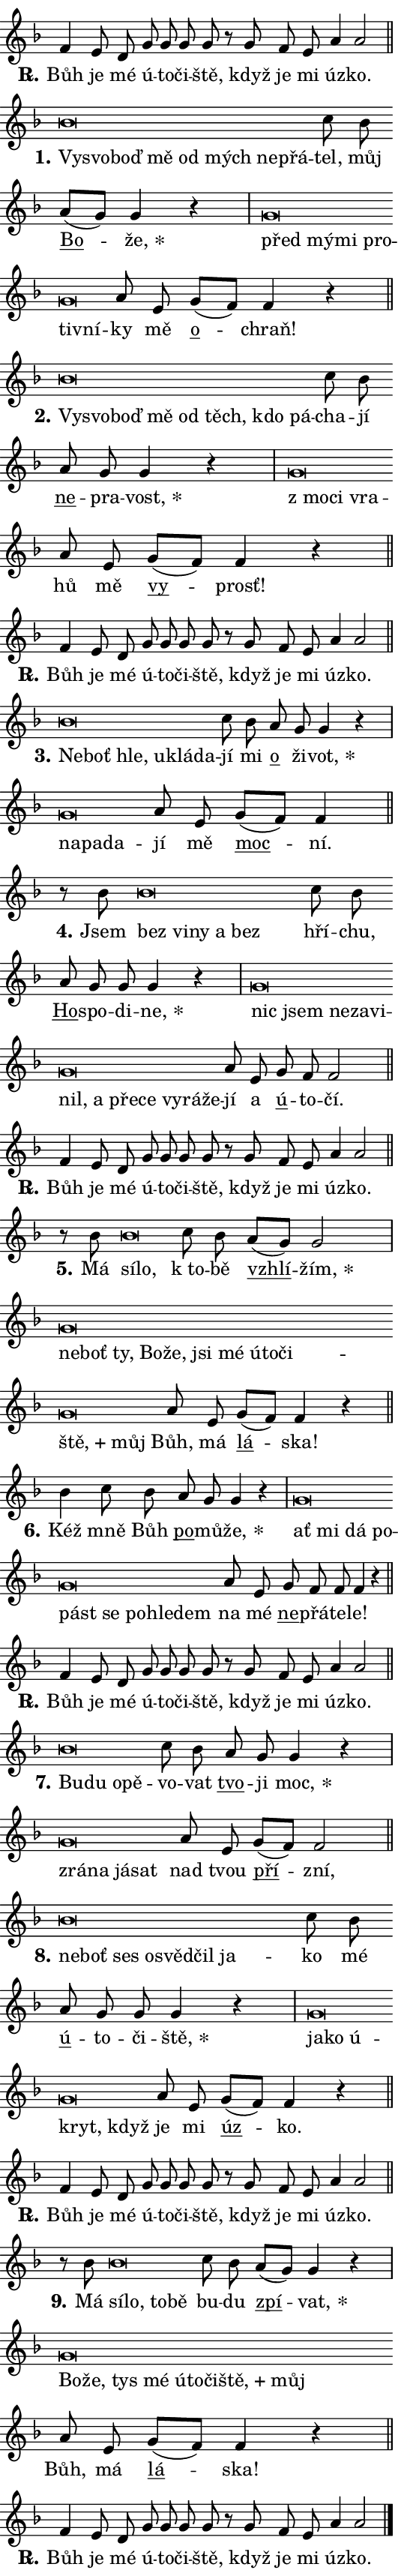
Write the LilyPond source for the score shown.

\version "2.24.0"
\header { tagline = "" }
\paper {
  indent = 0\cm
  top-margin = 0\cm
  right-margin = 0.13\cm % to fit lyric hyphens
  bottom-margin = 0\cm
  left-margin = 0\cm
  paper-width = 9\cm
  page-breaking = #ly:one-page-breaking
  system-system-spacing.basic-distance = #11
  score-system-spacing.basic-distance = #11
  ragged-last = ##f
}


%% Author: Thomas Morley
%% https://lists.gnu.org/archive/html/lilypond-user/2020-05/msg00002.html
#(define (line-position grob)
"Returns position of @var[grob} in current system:
   @code{'start}, if at first time-step
   @code{'end}, if at last time-step
   @code{'middle} otherwise
"
  (let* ((col (ly:item-get-column grob))
         (ln (ly:grob-object col 'left-neighbor))
         (rn (ly:grob-object col 'right-neighbor))
         (col-to-check-left (if (ly:grob? ln) ln col))
         (col-to-check-right (if (ly:grob? rn) rn col))
         (break-dir-left
           (and
             (ly:grob-property col-to-check-left 'non-musical #f)
             (ly:item-break-dir col-to-check-left)))
         (break-dir-right
           (and
             (ly:grob-property col-to-check-right 'non-musical #f)
             (ly:item-break-dir col-to-check-right))))
        (cond ((eqv? 1 break-dir-left) 'start)
              ((eqv? -1 break-dir-right) 'end)
              (else 'middle))))

#(define (tranparent-at-line-position vctor)
  (lambda (grob)
  "Relying on @code{line-position} select the relevant enry from @var{vctor}.
Used to determine transparency,"
    (case (line-position grob)
      ((end) (not (vector-ref vctor 0)))
      ((middle) (not (vector-ref vctor 1)))
      ((start) (not (vector-ref vctor 2))))))

noteHeadBreakVisibility =
#(define-music-function (break-visibility)(vector?)
"Makes @code{NoteHead}s transparent relying on @var{break-visibility}"
#{
  \override NoteHead.transparent =
    #(tranparent-at-line-position break-visibility)
#})

#(define delete-ledgers-for-transparent-note-heads
  (lambda (grob)
    "Reads whether a @code{NoteHead} is transparent.
If so this @code{NoteHead} is removed from @code{'note-heads} from
@var{grob}, which is supposed to be @code{LedgerLineSpanner}.
As a result ledgers are not printed for this @code{NoteHead}"
    (let* ((nhds-array (ly:grob-object grob 'note-heads))
           (nhds-list
             (if (ly:grob-array? nhds-array)
                 (ly:grob-array->list nhds-array)
                 '()))
           ;; Relies on the transparent-property being done before
           ;; Staff.LedgerLineSpanner.after-line-breaking is executed.
           ;; This is fragile ...
           (to-keep
             (remove
               (lambda (nhd)
                 (ly:grob-property nhd 'transparent #f))
               nhds-list)))
      ;; TODO find a better method to iterate over grob-arrays, similiar
      ;; to filter/remove etc for lists
      ;; For now rebuilt from scratch
      (set! (ly:grob-object grob 'note-heads)  '())
      (for-each
        (lambda (nhd)
          (ly:pointer-group-interface::add-grob grob 'note-heads nhd))
        to-keep))))

squashNotes = {
  \override NoteHead.X-extent = #'(-0.2 . 0.2)
  \override NoteHead.Y-extent = #'(-0.75 . 0)
  \override NoteHead.stencil =
    #(lambda (grob)
       (let ((pos (ly:grob-property grob 'staff-position)))
         (begin
           (if (< pos -7) (display "ERROR: Lower brevis then expected\n") (display ""))
           (if (<= pos -6) ly:text-interface::print ly:note-head::print))))
}
unSquashNotes = {
  \revert NoteHead.X-extent
  \revert NoteHead.Y-extent
  \revert NoteHead.stencil
}

hideNotes = \noteHeadBreakVisibility #begin-of-line-visible
unHideNotes = \noteHeadBreakVisibility #all-visible

% work-around for resetting accidentals
% https://lilypond.org/doc/v2.23/Documentation/notation/displaying-rhythms#unmetered-music
cadenzaMeasure = {
  \cadenzaOff
  \partial 1024 s1024
  \cadenzaOn
}

#(define-markup-command (accent layout props text) (markup?)
  "Underline accented syllable"
  (interpret-markup layout props
    #{\markup \override #'(offset . 4.3) \underline { #text }#}))

responsum = \markup \concat {
  "R" \hspace #-1.05 \path #0.1 #'((moveto 0 0.07) (lineto 0.9 0.8)) \hspace #0.05 "."
}

spaceSize = #0.6828661417322834 % exact space size for TeX Gyre Schola

\layout {
  \context {
    \Staff
    \remove "Time_signature_engraver"
    \override LedgerLineSpanner.after-line-breaking = #delete-ledgers-for-transparent-note-heads
  }
  \context {
    \Lyrics {
      \override LyricSpace.minimum-distance = \spaceSize
      \override LyricText.font-name = #"TeX Gyre Schola"
      \override LyricText.font-size = 1
      \override StanzaNumber.font-name = #"TeX Gyre Schola Bold"
      \override StanzaNumber.font-size = 1
    }
  }
  \context {
    \Score 
    \override NoteHead.text =
      #(lambda (grob) 
        (let ((pos (ly:grob-property grob 'staff-position)))
          #{\markup {
            \combine
              \halign #-0.55 \raise #(if (= pos -6) 0 0.5) \override #'(thickness . 2) \draw-line #'(3.2 . 0)
              \musicglyph "noteheads.sM1"
          }#}))
  }
}

% magnetic-lyrics.ily
%
%   written by
%     Jean Abou Samra <jean@abou-samra.fr>
%     Werner Lemberg <wl@gnu.org>
%
%   adapted by
%     Jiri Hon <jiri.hon@gmail.com>
%
% Version 2022-Apr-15

% https://www.mail-archive.com/lilypond-user@gnu.org/msg149350.html

#(define (Left_hyphen_pointer_engraver context)
   "Collect syllable-hyphen-syllable occurrences in lyrics and store
them in properties.  This engraver only looks to the left.  For
example, if the lyrics input is @code{foo -- bar}, it does the
following.

@itemize @bullet
@item
Set the @code{text} property of the @code{LyricHyphen} grob between
@q{foo} and @q{bar} to @code{foo}.

@item
Set the @code{left-hyphen} property of the @code{LyricText} grob with
text @q{foo} to the @code{LyricHyphen} grob between @q{foo} and
@q{bar}.
@end itemize

Use this auxiliary engraver in combination with the
@code{lyric-@/text::@/apply-@/magnetic-@/offset!} hook."
   (let ((hyphen #f)
         (text #f))
     (make-engraver
      (acknowledgers
       ((lyric-syllable-interface engraver grob source-engraver)
        (set! text grob)))
      (end-acknowledgers
       ((lyric-hyphen-interface engraver grob source-engraver)
        ;(when (not (grob::has-interface grob 'lyric-space-interface))
          (set! hyphen grob)));)
      ((stop-translation-timestep engraver)
       (when (and text hyphen)
         (ly:grob-set-object! text 'left-hyphen hyphen))
       (set! text #f)
       (set! hyphen #f)))))

#(define (lyric-text::apply-magnetic-offset! grob)
   "If the space between two syllables is less than the value in
property @code{LyricText@/.details@/.squash-threshold}, move the right
syllable to the left so that it gets concatenated with the left
syllable.

Use this function as a hook for
@code{LyricText@/.after-@/line-@/breaking} if the
@code{Left_@/hyphen_@/pointer_@/engraver} is active."
   (let ((hyphen (ly:grob-object grob 'left-hyphen #f)))
     (when hyphen
       (let ((left-text (ly:spanner-bound hyphen LEFT)))
         (when (grob::has-interface left-text 'lyric-syllable-interface)
           (let* ((common (ly:grob-common-refpoint grob left-text X))
                  (this-x-ext (ly:grob-extent grob common X))
                  (left-x-ext
                   (begin
                     ;; Trigger magnetism for left-text.
                     (ly:grob-property left-text 'after-line-breaking)
                     (ly:grob-extent left-text common X)))
                  ;; `delta` is the gap width between two syllables.
                  (delta (- (interval-start this-x-ext)
                            (interval-end left-x-ext)))
                  (details (ly:grob-property grob 'details))
                  (threshold (assoc-get 'squash-threshold details 0.2)))
             (when (< delta threshold)
               (let* (;; We have to manipulate the input text so that
                      ;; ligatures crossing syllable boundaries are not
                      ;; disabled.  For languages based on the Latin
                      ;; script this is essentially a beautification.
                      ;; However, for non-Western scripts it can be a
                      ;; necessity.
                      (lt (ly:grob-property left-text 'text))
                      (rt (ly:grob-property grob 'text))
                      (is-space (grob::has-interface hyphen 'lyric-space-interface))
                      (space (if is-space " " ""))
                      (extra-delta (if is-space spaceSize 0))
                      ;; Append new syllable.
                      (ltrt-space (if (and (string? lt) (string? rt))
                                (string-append lt space rt)
                                (make-concat-markup (list lt space rt))))
                      ;; Right-align `ltrt` to the right side.
                      (ltrt-space-markup (grob-interpret-markup
                               grob
                               (make-translate-markup
                                (cons (interval-length this-x-ext) 0)
                                (make-right-align-markup ltrt-space)))))
                 (begin
                   ;; Don't print `left-text`.
                   (ly:grob-set-property! left-text 'stencil #f)
                   ;; Set text and stencil (which holds all collected
                   ;; syllables so far) and shift it to the left.
                   (ly:grob-set-property! grob 'text ltrt-space)
                   (ly:grob-set-property! grob 'stencil ltrt-space-markup)
                   (ly:grob-translate-axis! grob (- (- delta extra-delta)) X))))))))))


#(define (lyric-hyphen::displace-bounds-first grob)
   ;; Make very sure this callback isn't triggered too early.
   (let ((left (ly:spanner-bound grob LEFT))
         (right (ly:spanner-bound grob RIGHT)))
     (ly:grob-property left 'after-line-breaking)
     (ly:grob-property right 'after-line-breaking)
     (ly:lyric-hyphen::print grob)))

squashThreshold = #0.4

\layout {
  \context {
    \Lyrics
    \consists #Left_hyphen_pointer_engraver
    \override LyricText.after-line-breaking =
      #lyric-text::apply-magnetic-offset!
    \override LyricHyphen.stencil = #lyric-hyphen::displace-bounds-first
    \override LyricText.details.squash-threshold = \squashThreshold
    \override LyricHyphen.minimum-distance = 0
    \override LyricHyphen.minimum-length = \squashThreshold
  }
}

squashText = \override LyricText.details.squash-threshold = 9999
unSquashText = \override LyricText.details.squash-threshold = \squashThreshold

leftText = \override LyricText.self-alignment-X = #LEFT
unLeftText = \revert LyricText.self-alignment-X

starOffset = #(lambda (grob) 
                (let ((x_offset (ly:self-alignment-interface::aligned-on-x-parent grob)))
                  (if (= x_offset 0) 0 (+ x_offset 1.2))))

star = #(define-music-function (syllable)(string?)
"Append star separator at the end of a syllable"
#{
  \once \override LyricText.X-offset = #starOffset
  \lyricmode { \markup {
    #syllable
    \override #'((font-name . "TeX Gyre Schola Bold")) \hspace #0.2 \lower #0.65 \larger "*"
  } }
#})

starAccent = #(define-music-function (syllable)(string?)
"Append star separator at the end of a syllable and make accent"
#{
  \once \override LyricText.X-offset = #starOffset
  \lyricmode { \markup {
    \accent #syllable
    \override #'((font-name . "TeX Gyre Schola Bold")) \hspace #0.2 \lower #0.65 \larger "*"
  } }
#})

breath = #(define-music-function (syllable)(string?)
"Append breathing indicator at the end of a syllable"
#{
  \lyricmode { \markup { #syllable "+" } }
#})

optionalBreath = #(define-music-function (syllable)(string?)
"Append optional breathing indicator at the end of a syllable"
#{
  \lyricmode { \markup { #syllable "(+)" } }
#})


\score {
    <<
        \new Voice = "melody" { \cadenzaOn \key f \major \relative { f'4 e8 d g g g g \bar "" r g f e a4 a2 \cadenzaMeasure \bar "||" \break } }
        \new Lyrics \lyricsto "melody" { \lyricmode { \set stanza = \responsum
Bůh je mé ú -- to -- či -- ště, když je mi úz -- ko. } }
    >>
    \layout {}
}

\score {
    <<
        \new Voice = "melody" { \cadenzaOn \key f \major \relative { \squashNotes bes'\breve*1/16 \hideNotes \breve*1/16 \bar "" \breve*1/16 \bar "" \breve*1/16 \bar "" \breve*1/16 \bar "" \breve*1/16 \bar "" \breve*1/16 \breve*1/16 \bar "" \unHideNotes \unSquashNotes c8 bes \bar "" a[( g)] g4 r \cadenzaMeasure \bar "|" \squashNotes g\breve*1/16 \hideNotes \breve*1/16 \bar "" \breve*1/16 \bar "" \breve*1/16 \bar "" \breve*1/16 \breve*1/16 \bar "" \unHideNotes \unSquashNotes a8 e \bar "" g[( f)] f4 r \cadenzaMeasure \bar "||" \break } }
        \new Lyrics \lyricsto "melody" { \lyricmode { \set stanza = "1."
\leftText Vy -- \squashText svo -- boď mě od mých ne -- přá -- \unLeftText \unSquashText tel, můj \markup \accent Bo -- \star že, \leftText před \squashText mý -- mi pro -- tiv -- ní -- \unLeftText \unSquashText ky mě \markup \accent o -- chraň! } }
    >>
    \layout {}
}

\score {
    <<
        \new Voice = "melody" { \cadenzaOn \key f \major \relative { \squashNotes bes'\breve*1/16 \hideNotes \breve*1/16 \bar "" \breve*1/16 \bar "" \breve*1/16 \bar "" \breve*1/16 \bar "" \breve*1/16 \bar "" \breve*1/16 \breve*1/16 \bar "" \unHideNotes \unSquashNotes c8 bes \bar "" a g g4 r \cadenzaMeasure \bar "|" \squashNotes g\breve*1/16 \hideNotes \breve*1/16 \breve*1/16 \bar "" \unHideNotes \unSquashNotes a8 e \bar "" g[( f)] f4 r \cadenzaMeasure \bar "||" \break } }
        \new Lyrics \lyricsto "melody" { \lyricmode { \set stanza = "2."
\leftText Vy -- \squashText svo -- boď mě od těch, kdo pá -- \unLeftText \unSquashText cha -- jí \markup \accent ne -- pra -- \star vost, \leftText "z mo" -- \squashText ci vra -- \unLeftText \unSquashText hů mě \markup \accent vy -- prosť! } }
    >>
    \layout {}
}

\score {
    <<
        \new Voice = "melody" { \cadenzaOn \key f \major \relative { f'4 e8 d g g g g \bar "" r g f e a4 a2 \cadenzaMeasure \bar "||" \break } }
        \new Lyrics \lyricsto "melody" { \lyricmode { \set stanza = \responsum
Bůh je mé ú -- to -- či -- ště, když je mi úz -- ko. } }
    >>
    \layout {}
}

\score {
    <<
        \new Voice = "melody" { \cadenzaOn \key f \major \relative { \squashNotes bes'\breve*1/16 \hideNotes \breve*1/16 \bar "" \breve*1/16 \bar "" \breve*1/16 \bar "" \breve*1/16 \breve*1/16 \bar "" \unHideNotes \unSquashNotes c8 bes \bar "" a g g4 r \cadenzaMeasure \bar "|" \squashNotes g\breve*1/16 \hideNotes \breve*1/16 \breve*1/16 \bar "" \unHideNotes \unSquashNotes a8 e \bar "" g[( f)] f4 \cadenzaMeasure \bar "||" \break } }
        \new Lyrics \lyricsto "melody" { \lyricmode { \set stanza = "3."
\leftText Ne -- \squashText boť hle, u -- klá -- da -- \unLeftText \unSquashText jí mi \markup \accent o ži -- \star vot, \leftText na -- \squashText pa -- da -- \unLeftText \unSquashText jí mě \markup \accent moc -- ní. } }
    >>
    \layout {}
}

\score {
    <<
        \new Voice = "melody" { \cadenzaOn \key f \major \relative { r8 bes'8 \squashNotes bes\breve*1/16 \hideNotes \breve*1/16 \bar "" \breve*1/16 \bar "" \breve*1/16 \breve*1/16 \bar "" \unHideNotes \unSquashNotes c8 bes \bar "" a g g g4 r \cadenzaMeasure \bar "|" \squashNotes g\breve*1/16 \hideNotes \breve*1/16 \bar "" \breve*1/16 \bar "" \breve*1/16 \bar "" \breve*1/16 \bar "" \breve*1/16 \bar "" \breve*1/16 \bar "" \breve*1/16 \bar "" \breve*1/16 \bar "" \breve*1/16 \bar "" \breve*1/16 \breve*1/16 \bar "" \unHideNotes \unSquashNotes a8 e \bar "" g f f2 \cadenzaMeasure \bar "||" \break } }
        \new Lyrics \lyricsto "melody" { \lyricmode { \set stanza = "4."
Jsem \leftText bez \squashText vi -- ny a bez \unLeftText \unSquashText hří -- chu, \markup \accent Ho -- spo -- di -- \star ne, \leftText nic \squashText jsem ne -- za -- vi -- nil, a pře -- ce vy -- rá -- že -- \unLeftText \unSquashText jí a \markup \accent ú -- to -- čí. } }
    >>
    \layout {}
}

\score {
    <<
        \new Voice = "melody" { \cadenzaOn \key f \major \relative { f'4 e8 d g g g g \bar "" r g f e a4 a2 \cadenzaMeasure \bar "||" \break } }
        \new Lyrics \lyricsto "melody" { \lyricmode { \set stanza = \responsum
Bůh je mé ú -- to -- či -- ště, když je mi úz -- ko. } }
    >>
    \layout {}
}

\score {
    <<
        \new Voice = "melody" { \cadenzaOn \key f \major \relative { r8 bes'8 \squashNotes bes\breve*1/16 \hideNotes \breve*1/16 \bar "" \unHideNotes \unSquashNotes c8 bes \bar "" a[( g)] g2 \cadenzaMeasure \bar "|" \squashNotes g\breve*1/16 \hideNotes \breve*1/16 \bar "" \breve*1/16 \bar "" \breve*1/16 \bar "" \breve*1/16 \bar "" \breve*1/16 \bar "" \breve*1/16 \bar "" \breve*1/16 \bar "" \breve*1/16 \bar "" \breve*1/16 \bar "" \breve*1/16 \breve*1/16 \bar "" \unHideNotes \unSquashNotes a8 e \bar "" g[( f)] f4 r \cadenzaMeasure \bar "||" \break } }
        \new Lyrics \lyricsto "melody" { \lyricmode { \set stanza = "5."
Má \leftText sí -- \squashText lo, \unLeftText \unSquashText "k to" -- bě \markup \accent vzhlí -- \star žím, \leftText ne -- \squashText boť ty, Bo -- že, jsi mé ú -- to -- či -- \breath "ště," můj \unLeftText \unSquashText Bůh, má \markup \accent lá -- ska! } }
    >>
    \layout {}
}

\score {
    <<
        \new Voice = "melody" { \cadenzaOn \key f \major \relative { bes'4 c8 bes \bar "" a g g4 r \cadenzaMeasure \bar "|" \squashNotes g\breve*1/16 \hideNotes \breve*1/16 \bar "" \breve*1/16 \bar "" \breve*1/16 \bar "" \breve*1/16 \bar "" \breve*1/16 \bar "" \breve*1/16 \bar "" \breve*1/16 \breve*1/16 \bar "" \unHideNotes \unSquashNotes a8 e \bar "" g f f f4 r \cadenzaMeasure \bar "||" \break } }
        \new Lyrics \lyricsto "melody" { \lyricmode { \set stanza = "6."
Kéž mně Bůh \markup \accent po -- mů -- \star že, \leftText ať \squashText mi dá po -- pást se po -- hle -- dem \unLeftText \unSquashText na mé \markup \accent ne -- přá -- te -- le! } }
    >>
    \layout {}
}

\score {
    <<
        \new Voice = "melody" { \cadenzaOn \key f \major \relative { f'4 e8 d g g g g \bar "" r g f e a4 a2 \cadenzaMeasure \bar "||" \break } }
        \new Lyrics \lyricsto "melody" { \lyricmode { \set stanza = \responsum
Bůh je mé ú -- to -- či -- ště, když je mi úz -- ko. } }
    >>
    \layout {}
}

\score {
    <<
        \new Voice = "melody" { \cadenzaOn \key f \major \relative { \squashNotes bes'\breve*1/16 \hideNotes \breve*1/16 \bar "" \breve*1/16 \breve*1/16 \bar "" \unHideNotes \unSquashNotes c8 bes \bar "" a g g4 r \cadenzaMeasure \bar "|" \squashNotes g\breve*1/16 \hideNotes \breve*1/16 \bar "" \breve*1/16 \breve*1/16 \bar "" \unHideNotes \unSquashNotes a8 e \bar "" g[( f)] f2 \cadenzaMeasure \bar "||" \break } }
        \new Lyrics \lyricsto "melody" { \lyricmode { \set stanza = "7."
\leftText Bu -- \squashText du o -- pě -- \unLeftText \unSquashText vo -- vat \markup \accent tvo -- ji \star moc, \leftText zrá -- \squashText na já -- sat \unLeftText \unSquashText nad tvou \markup \accent pří -- zní, } }
    >>
    \layout {}
}

\score {
    <<
        \new Voice = "melody" { \cadenzaOn \key f \major \relative { \squashNotes bes'\breve*1/16 \hideNotes \breve*1/16 \bar "" \breve*1/16 \bar "" \breve*1/16 \bar "" \breve*1/16 \bar "" \breve*1/16 \breve*1/16 \bar "" \unHideNotes \unSquashNotes c8 bes \bar "" a g g g4 r \cadenzaMeasure \bar "|" \squashNotes g\breve*1/16 \hideNotes \breve*1/16 \bar "" \breve*1/16 \bar "" \breve*1/16 \breve*1/16 \bar "" \unHideNotes \unSquashNotes a8 e \bar "" g[( f)] f4 r \cadenzaMeasure \bar "||" \break } }
        \new Lyrics \lyricsto "melody" { \lyricmode { \set stanza = "8."
\leftText ne -- \squashText boť ses o -- svěd -- čil ja -- \unLeftText \unSquashText ko mé \markup \accent ú -- to -- či -- \star ště, \leftText ja -- \squashText ko ú -- kryt, když \unLeftText \unSquashText je mi \markup \accent úz -- ko. } }
    >>
    \layout {}
}

\score {
    <<
        \new Voice = "melody" { \cadenzaOn \key f \major \relative { f'4 e8 d g g g g \bar "" r g f e a4 a2 \cadenzaMeasure \bar "||" \break } }
        \new Lyrics \lyricsto "melody" { \lyricmode { \set stanza = \responsum
Bůh je mé ú -- to -- či -- ště, když je mi úz -- ko. } }
    >>
    \layout {}
}

\score {
    <<
        \new Voice = "melody" { \cadenzaOn \key f \major \relative { r8 bes'8 \squashNotes bes\breve*1/16 \hideNotes \breve*1/16 \bar "" \breve*1/16 \breve*1/16 \bar "" \unHideNotes \unSquashNotes c8 bes \bar "" a[( g)] g4 r \cadenzaMeasure \bar "|" \squashNotes g\breve*1/16 \hideNotes \breve*1/16 \bar "" \breve*1/16 \bar "" \breve*1/16 \bar "" \breve*1/16 \bar "" \breve*1/16 \bar "" \breve*1/16 \bar "" \breve*1/16 \breve*1/16 \bar "" \unHideNotes \unSquashNotes a8 e \bar "" g[( f)] f4 r \cadenzaMeasure \bar "||" \break } }
        \new Lyrics \lyricsto "melody" { \lyricmode { \set stanza = "9."
Má \leftText sí -- \squashText lo, to -- bě \unLeftText \unSquashText bu -- du \markup \accent zpí -- \star vat, \leftText Bo -- \squashText že, tys mé ú -- to -- či -- \breath "ště," můj \unLeftText \unSquashText Bůh, má \markup \accent lá -- ska! } }
    >>
    \layout {}
}

\score {
    <<
        \new Voice = "melody" { \cadenzaOn \key f \major \relative { f'4 e8 d g g g g \bar "" r g f e a4 a2 \cadenzaMeasure \bar "||" \break } \bar "|." }
        \new Lyrics \lyricsto "melody" { \lyricmode { \set stanza = \responsum
Bůh je mé ú -- to -- či -- ště, když je mi úz -- ko. } }
    >>
    \layout {}
}
